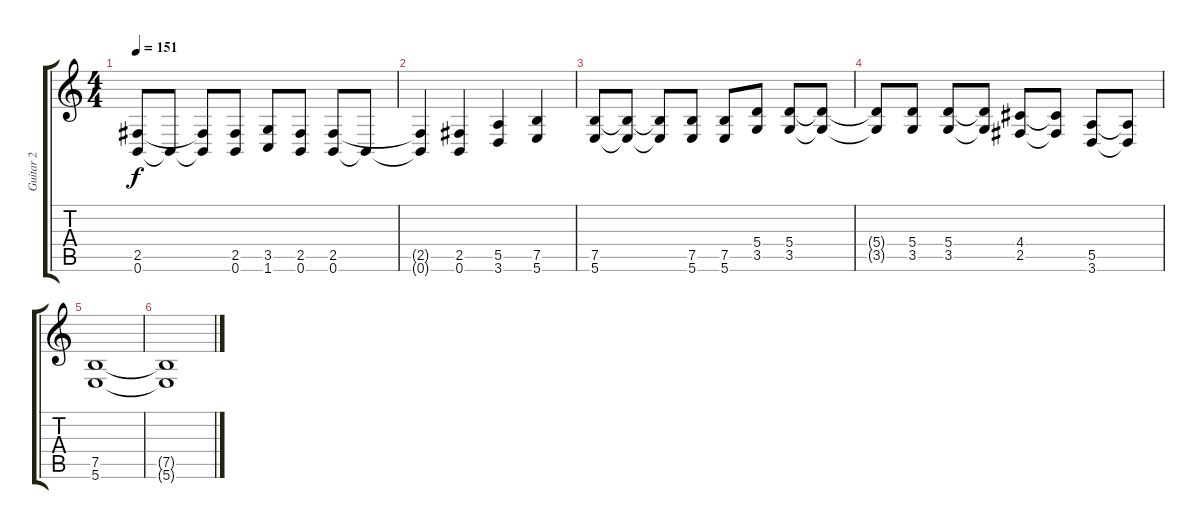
\track ("Guitar 2" "Guitar 2") {instrument distortionguitar}
\staff {score tabs}
\tuning (B3 G3 D3 A2 E2 B1) {hide}
\ts (4 4)
\tempo 151
\clef g2
\ks c
(2.5 0.6).8{dy f} 0.6{t}.8 (2.5{t} 0.6{t}).8 (2.5 0.6).8 (3.5 1.6).8 (2.5 0.6).8 (2.5 0.6).8 0.6{t}.8 |
(2.5{t} 0.6{t}).4 (2.5 0.6).4 (5.5 3.6).4 (7.5 5.6).4 |
(7.5 5.6).8 (7.5{t} 5.6{t}).8 (7.5{t} 5.6{t}).8 (7.5 5.6).8 (7.5 5.6).8 (5.4 3.5).8 (5.4 3.5).8 (5.4{t} 3.5{t}).8 |
(5.4{t} 3.5{t}).8 (5.4 3.5).8 (5.4 3.5).8 (5.4{t} 3.5{t}).8 (4.4 2.5).8 (4.4{t} 2.5{t}).8 (5.5 3.6).8 (5.5{t} 3.6{t}).8 |
(7.5 5.6).1 |
(7.5{t} 5.6{t}).1
